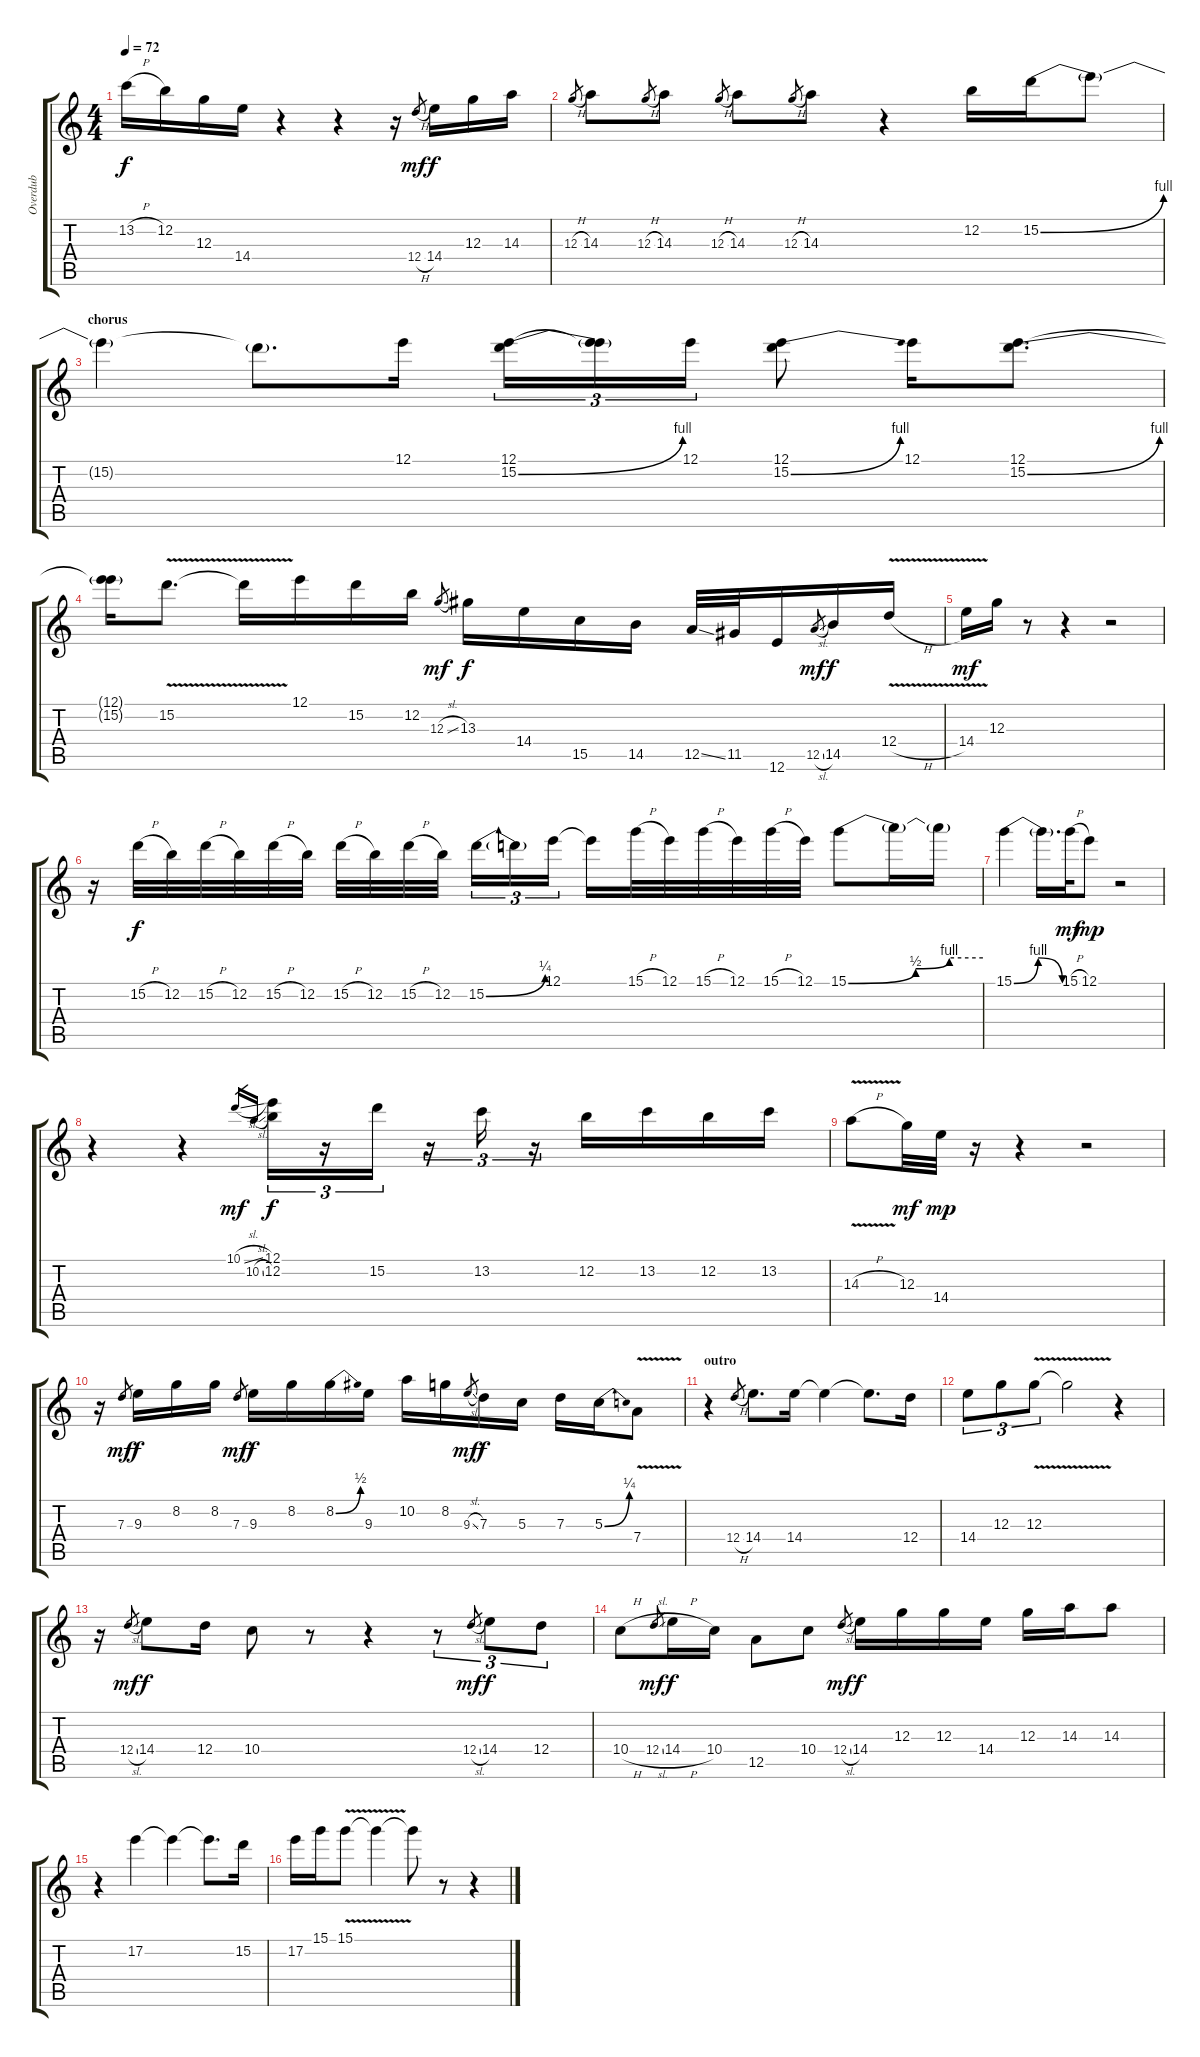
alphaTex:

\track ("Overdub" "Overdub") {instrument fretlessbass}
\staff {score tabs}
\tuning (E4 B3 G3 D3 A2 E2) {hide}
\ts (4 4)
\tempo 72
\clef g2
\ks c
13.2{h}.16{dy f} 12.2.16 12.3.16 14.4.16 r.4 r.4 r.16 12.4{h}.8{gr dy mf} 14.4.16{dy f} 12.3.16 14.3.16 |
12.3{h}.8{gr} 14.3.8 12.3{h}.8{gr} 14.3.8 12.3{h}.8{gr} 14.3.8 12.3{h}.8{gr} 14.3.8 r.4 12.2.16 15.2{be (bend 0 0 60 4)}.16 15.2{t}.8 |
\section ("" "chorus")
15.2{t}.4 15.2{t}.8{d} 12.1.16 (12.1 15.2{be (bend 0 0 60 4)}).16{tu (3 2)} (12.1{t} 15.2{t}).16{tu (3 2)} 12.1.16{tu (3 2)} (12.1 15.2{be (bend 0 0 60 4)}).8 12.1.16 (12.1 15.2{be (bend 0 0 60 4)}).8{d} |
(12.1{t} 15.2{t}).16 15.2{v}.8{d} 15.2{t}.16 12.1.16 15.2.16 12.2.16 12.3{sl}.8{gr dy mf} 13.3.16{dy f} 14.4.16 15.5.16 14.5.16 12.5{ss}.32 11.5.32 12.6.16 12.5{sl}.8{gr dy mf} 14.5.16{dy f} 12.4{v h}.16 |
14.4{v}.16{dy mf} 12.3.16 r.8 r.4 r.2 |
r.16 15.2{h}.32{dy f} 12.2.32 15.2{h}.32 12.2.32 15.2{h}.32 12.2.32 15.2{h}.32 12.2.32 15.2{h}.32 12.2.32 15.2{be (bend 0 0 60 1)}.16{tu (3 2)} 15.2{t}.16{tu (3 2)} 12.1.16{tu (3 2)} 12.1{t}.16 15.1{h}.32 12.1.32 15.1{h}.32 12.1.32 15.1{h}.32 12.1.32 15.1{be (custom 0 0 30 2 45 4 60 4)}.8 15.1{t}.16 15.1{t}.16 |
15.1{be (bendrelease 0 0 21 4 50 4 60 0)}.4 15.1{t}.16{d} 15.1{h}.32{dy mf} 12.1.8{dy mp} r.2 |
r.4 r.4 10.1{sl}.16{gr dy mf} 10.2{sl}.16{gr} (12.1 12.2).16{tu (3 2) dy f} r.16{tu (3 2)} 15.2.16{tu (3 2)} r.16{tu (3 2)} 13.2.16{tu (3 2)} r.16{tu (3 2)} 12.2.16 13.2.16 12.2.16 13.2.16 |
14.3{v h}.8 12.3.32{dy mf} 14.4.32{dy mp} r.16 r.4 r.2 |
r.16 7.3.8{gr dy mf} 9.3.16{dy f} 8.2.16 8.2.16 7.3.8{gr dy mf} 9.3.16{dy f} 8.2.16 8.2{be (bend 0 0 60 2)}.16 9.3.16 10.2.16 8.2.16 9.3{sl}.8{gr dy mf} 7.3.16{dy f} 5.3.16 7.3.16 5.3{be (bend 0 0 60 1)}.16 7.4{v}.8 |
\section ("" "outro")
r.4 12.4{h}.8{gr} 14.4.8{d} 14.4.16 14.4{t}.4 14.4{t}.8{d} 12.4.16 |
14.4.8{tu (3 2)} 12.3.8{tu (3 2)} 12.3{v}.8{tu (3 2)} 12.3{t}.2 r.4 |
r.16 12.4{sl}.8{gr dy mf} 14.4.8{dy f} 12.4.16 10.4.8 r.8 r.4 r.8{tu (3 2)} 12.4{sl}.8{gr dy mf} 14.4.8{tu (3 2) dy f} 12.4.8{tu (3 2)} |
10.4{h}.8 12.4{sl}.8{gr dy mf} 14.4{h}.16{dy f} 10.4.16 12.5.8 10.4.8 12.4{sl}.8{gr dy mf} 14.4.16{dy f} 12.3.16 12.3.16 14.4.16 12.3.16 14.3.16 14.3.8 |
r.4 17.2.4 17.2{t}.4 17.2{t}.8{d} 15.2.16 |
17.2.16 15.1.16 15.1{v}.8 15.1{t}.4 15.1{t}.8 r.8 r.4
